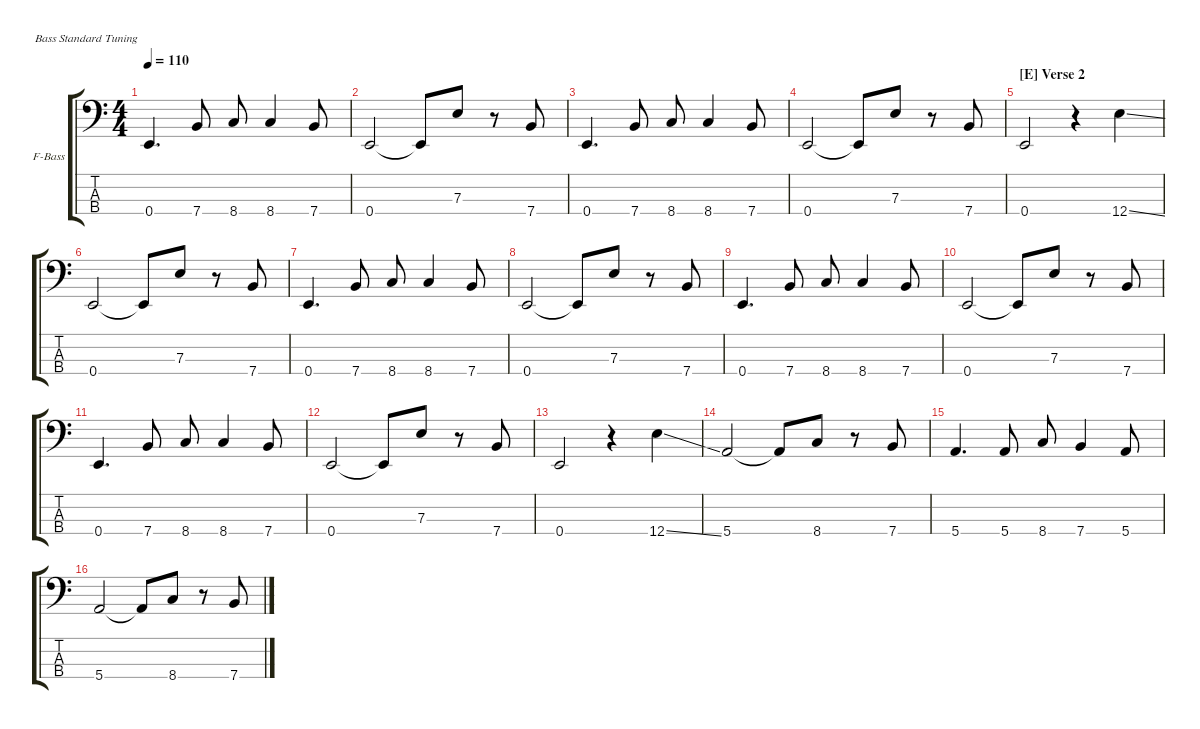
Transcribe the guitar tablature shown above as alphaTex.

\hideDynamics
\bracketExtendMode groupsimilarinstruments
\multiBarRest
\firstSystemTrackNameOrientation horizontal
\otherSystemsTrackNameOrientation horizontal
\track ("F-Bass" "F-Bass") {multiBarRest instrument fretlessbass}
\staff {score tabs}
\tuning (G2 D2 A1 E1)
\ts (4 4)
\tempo 110
\clef f4
\ks c
0.4.4{d dy f} 7.4.8 8.4.8 8.4.4 7.4.8 |
0.4.2 0.4{t}.8 7.3.8 r.8 7.4.8 |
0.4.4{d} 7.4.8 8.4.8 8.4.4 7.4.8 |
0.4.2 0.4{t}.8 7.3.8 r.8 7.4.8 |
\section ("E" "Verse 2")
0.4.2 r.4 12.4{ss}.4 |
0.4.2 0.4{t}.8 7.3.8 r.8 7.4.8 |
0.4.4{d} 7.4.8 8.4.8 8.4.4 7.4.8 |
0.4.2 0.4{t}.8 7.3.8 r.8 7.4.8 |
0.4.4{d} 7.4.8 8.4.8 8.4.4 7.4.8 |
0.4.2 0.4{t}.8 7.3.8 r.8 7.4.8 |
0.4.4{d} 7.4.8 8.4.8 8.4.4 7.4.8 |
0.4.2 0.4{t}.8 7.3.8 r.8 7.4.8 |
0.4.2 r.4 12.4{ss}.4 |
5.4.2 5.4{t}.8 8.4.8 r.8 7.4.8 |
5.4.4{d} 5.4.8 8.4.8 7.4.4 5.4.8 |
5.4.2 5.4{t}.8 8.4.8 r.8 7.4.8
